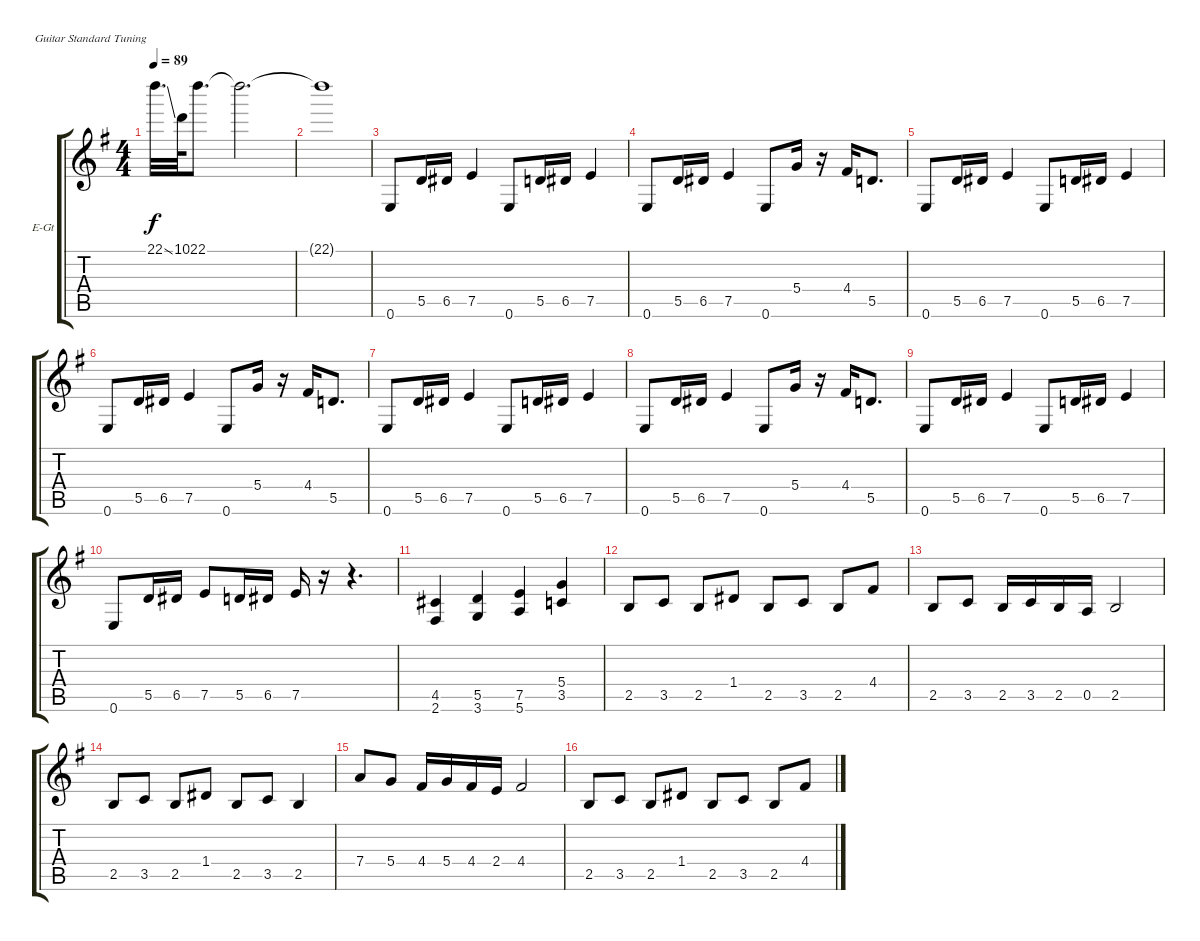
\bracketExtendMode groupsimilarinstruments
\firstSystemTrackNameOrientation horizontal
\otherSystemsTrackNameOrientation horizontal
\track ("Guitar" "E-Gt") {instrument overdrivenguitar}
\staff {score tabs}
\tuning (E4 B3 G3 D3 A2 E2)
\ts (4 4)
\tempo 89
\clef g2
\scale
0.730435
\ks eminor
22.1{ss}.32{d dy f} 10.1.64 22.1.8{d} 22.1{t}.2{d} |
\scale
0.269565 22.1{t}.1 |
\scale
0.48218 0.6.8 5.5.16 6.5.16 7.5.4 0.6.8 5.5.16 6.5.16 7.5.4 |
\scale
0.51782 0.6.8 5.5.16 6.5.16 7.5.4 0.6.8 5.4.16 r.16 4.4.16 5.5.8{d} |
\scale
0.48218 0.6.8 5.5.16 6.5.16 7.5.4 0.6.8 5.5.16 6.5.16 7.5.4 |
\scale
0.51782 0.6.8 5.5.16 6.5.16 7.5.4 0.6.8 5.4.16 r.16 4.4.16 5.5.8{d} |
\scale
0.48218 0.6.8 5.5.16 6.5.16 7.5.4 0.6.8 5.5.16 6.5.16 7.5.4 |
\scale
0.51782 0.6.8 5.5.16 6.5.16 7.5.4 0.6.8 5.4.16 r.16 4.4.16 5.5.8{d} |
\scale
0.487288 0.6.8 5.5.16 6.5.16 7.5.4 0.6.8 5.5.16 6.5.16 7.5.4 |
\scale
0.512712 0.6.8 5.5.16 6.5.16 7.5.8 5.5.16 6.5.16 7.5.16 r.16 r.4{d} |
\scale
0.412162 (4.5 2.6).4 (5.5 3.6).4 (7.5 5.6).4 (5.4 3.5).4 |
\scale
0.587838 2.5.8 3.5.8 2.5.8 1.4.8 2.5.8 3.5.8 2.5.8 4.4.8 |
\scale
0.509859 2.5.8 3.5.8 2.5.16 3.5.16 2.5.16 0.5.16 2.5.2 |
\scale
0.490141 2.5.8 3.5.8 2.5.8 1.4.8 2.5.8 3.5.8 2.5.4 |
\scale
0.509859 7.4.8 5.4.8 4.4.16 5.4.16 4.4.16 2.4.16 4.4.2 |
\scale
0.490141 2.5.8 3.5.8 2.5.8 1.4.8 2.5.8 3.5.8 2.5.8 4.4.8
